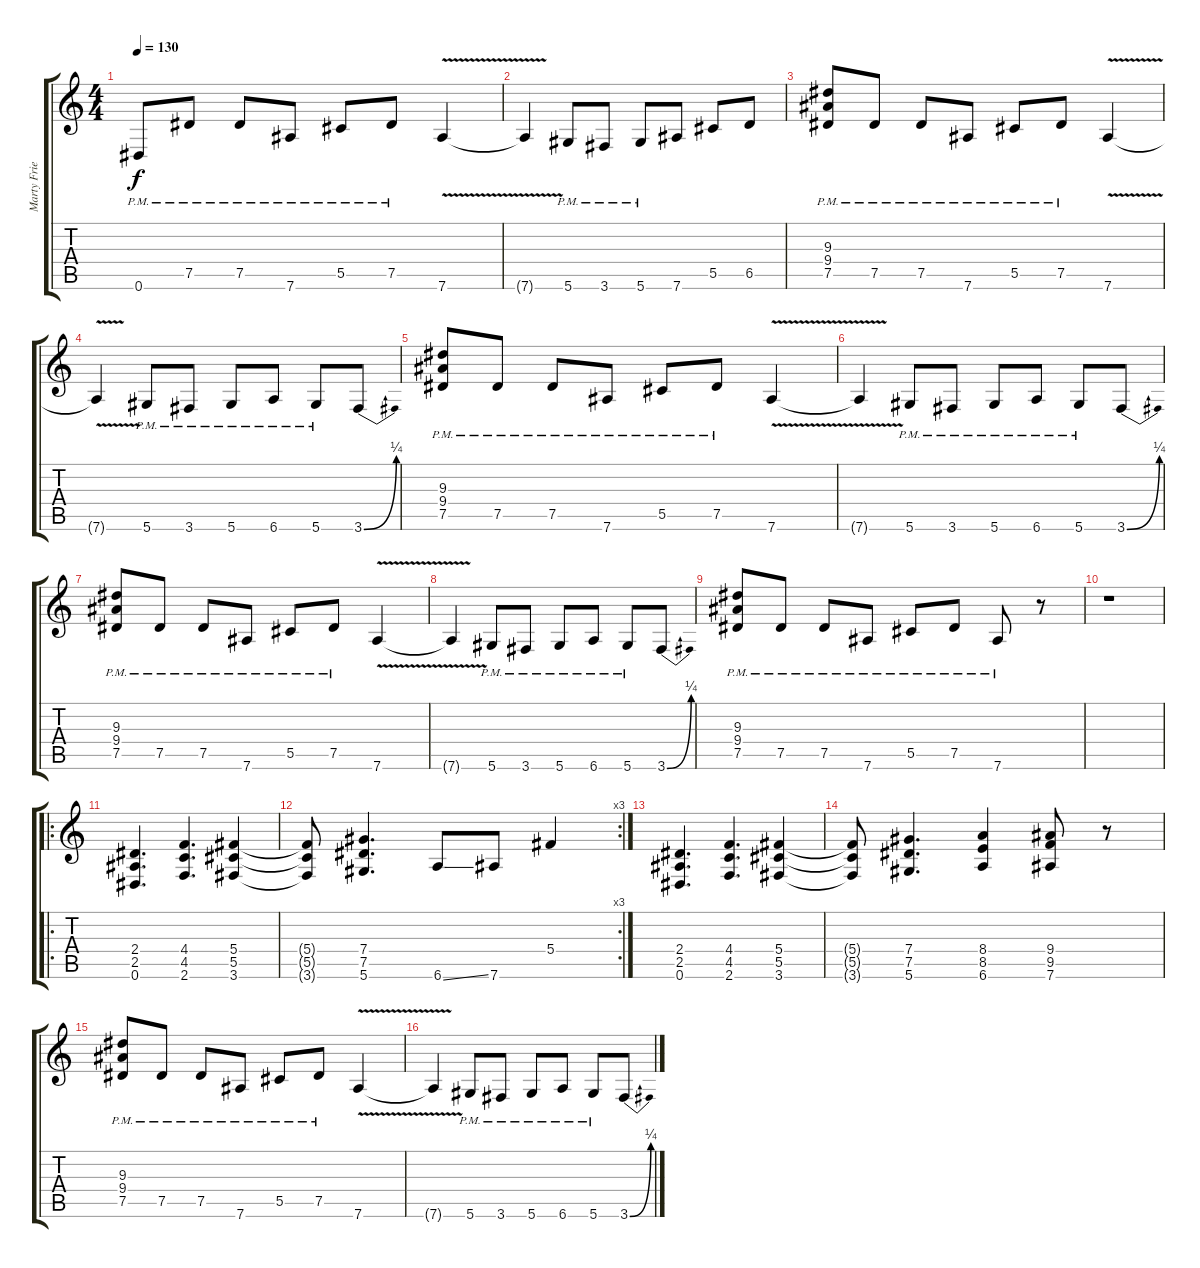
\track ("Marty Friedman " "Marty Frie") {instrument distortionguitar}
\staff {score tabs}
\tuning (Eb4 Bb3 Gb3 Db3 Ab2 Eb2) {hide}
\ts (4 4)
\tempo 130
\clef g2
\ks c
0.6{pm}.8{dy f} 7.5{pm}.8 7.5{pm}.8 7.6{pm}.8 5.5{pm}.8 7.5{pm}.8 7.6{v}.4 |
7.6{t}.4 5.6{pm}.8 3.6{pm}.8 5.6{pm}.8 7.6.8 5.5.8 6.5.8 |
(9.3{pm} 9.4{pm} 7.5{pm}).8 7.5{pm}.8 7.5{pm}.8 7.6{pm}.8 5.5{pm}.8 7.5{pm}.8 7.6{v}.4 |
7.6{t}.4 5.6{pm}.8 3.6{pm}.8 5.6{pm}.8 6.6{pm}.8 5.6{pm}.8 3.6{be (bend 0 0 60 1)}.8 |
(9.3{pm} 9.4{pm} 7.5{pm}).8 7.5{pm}.8 7.5{pm}.8 7.6{pm}.8 5.5{pm}.8 7.5{pm}.8 7.6{v}.4 |
7.6{t}.4 5.6{pm}.8 3.6{pm}.8 5.6{pm}.8 6.6{pm}.8 5.6{pm}.8 3.6{be (bend 0 0 60 1)}.8 |
(9.3{pm} 9.4{pm} 7.5{pm}).8 7.5{pm}.8 7.5{pm}.8 7.6{pm}.8 5.5{pm}.8 7.5{pm}.8 7.6{v}.4 |
7.6{t}.4 5.6{pm}.8 3.6{pm}.8 5.6{pm}.8 6.6{pm}.8 5.6{pm}.8 3.6{be (bend 0 0 60 1)}.8 |
(9.3{pm} 9.4{pm} 7.5{pm}).8 7.5{pm}.8 7.5{pm}.8 7.6{pm}.8 5.5{pm}.8 7.5{pm}.8 7.6{pm}.8 r.8 |
r.1 |
\ro
(2.4 2.5 0.6).4{d} (4.4 4.5 2.6).4{d} (5.4 5.5 3.6).4 |
\rc 3
(5.4{t} 5.5{t} 3.6{t}).8 (7.4 7.5 5.6).4{d} 6.6{ss}.8 7.6.8 5.4.4 |
(2.4 2.5 0.6).4{d} (4.4 4.5 2.6).4{d} (5.4 5.5 3.6).4 |
(5.4{t} 5.5{t} 3.6{t}).8 (7.4 7.5 5.6).4{d} (8.4 8.5 6.6).4 (9.4 9.5 7.6).8 r.8 |
(9.3{pm} 9.4{pm} 7.5{pm}).8 7.5{pm}.8 7.5{pm}.8 7.6{pm}.8 5.5{pm}.8 7.5{pm}.8 7.6{v}.4 |
7.6{t}.4 5.6{pm}.8 3.6{pm}.8 5.6{pm}.8 6.6{pm}.8 5.6{pm}.8 3.6{be (bend 0 0 60 1)}.8
